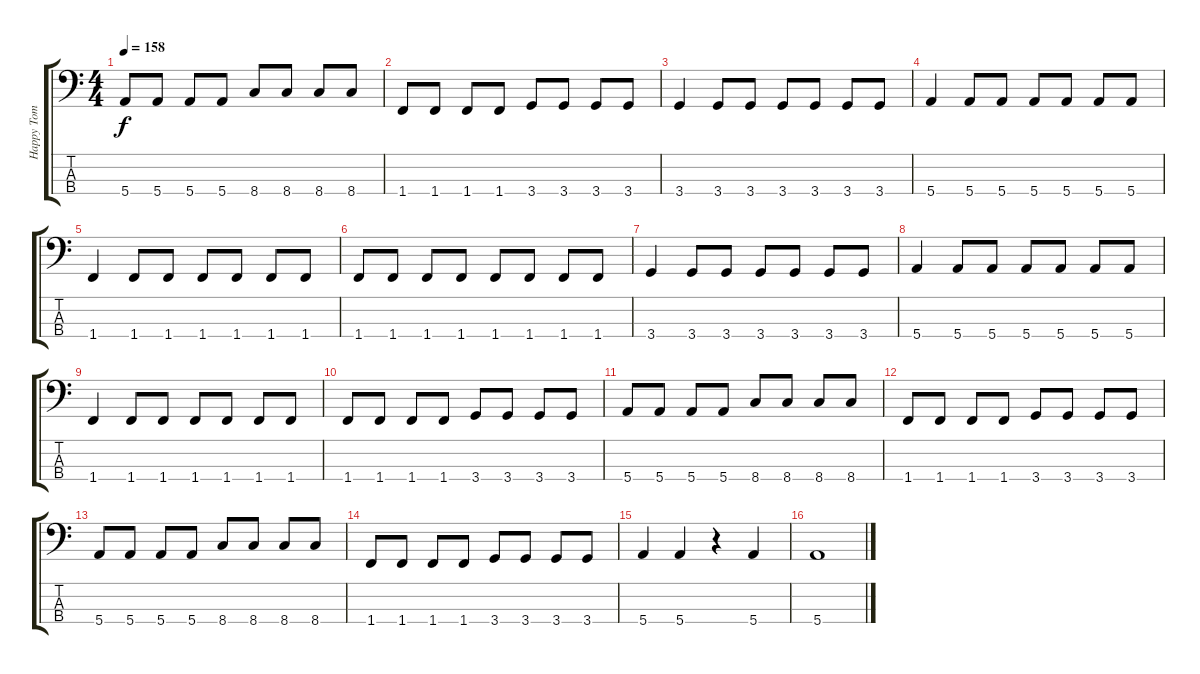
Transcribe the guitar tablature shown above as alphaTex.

\track ("Happy Tom" "Happy Tom") {instrument electricbasspick}
\staff {score tabs}
\tuning (G2 D2 A1 E1) {hide}
\ts (4 4)
\tempo 158
\clef f4
\ks c
5.4.8{dy f} 5.4.8 5.4.8 5.4.8 8.4.8 8.4.8 8.4.8 8.4.8 |
1.4.8 1.4.8 1.4.8 1.4.8 3.4.8 3.4.8 3.4.8 3.4.8 |
3.4.4 3.4.8 3.4.8 3.4.8 3.4.8 3.4.8 3.4.8 |
5.4.4 5.4.8 5.4.8 5.4.8 5.4.8 5.4.8 5.4.8 |
1.4.4 1.4.8 1.4.8 1.4.8 1.4.8 1.4.8 1.4.8 |
1.4.8 1.4.8 1.4.8 1.4.8 1.4.8 1.4.8 1.4.8 1.4.8 |
3.4.4 3.4.8 3.4.8 3.4.8 3.4.8 3.4.8 3.4.8 |
5.4.4 5.4.8 5.4.8 5.4.8 5.4.8 5.4.8 5.4.8 |
1.4.4 1.4.8 1.4.8 1.4.8 1.4.8 1.4.8 1.4.8 |
1.4.8 1.4.8 1.4.8 1.4.8 3.4.8 3.4.8 3.4.8 3.4.8 |
5.4.8 5.4.8 5.4.8 5.4.8 8.4.8 8.4.8 8.4.8 8.4.8 |
1.4.8 1.4.8 1.4.8 1.4.8 3.4.8 3.4.8 3.4.8 3.4.8 |
5.4.8 5.4.8 5.4.8 5.4.8 8.4.8 8.4.8 8.4.8 8.4.8 |
1.4.8 1.4.8 1.4.8 1.4.8 3.4.8 3.4.8 3.4.8 3.4.8 |
5.4.4 5.4.4 r.4 5.4.4 |
5.4.1
